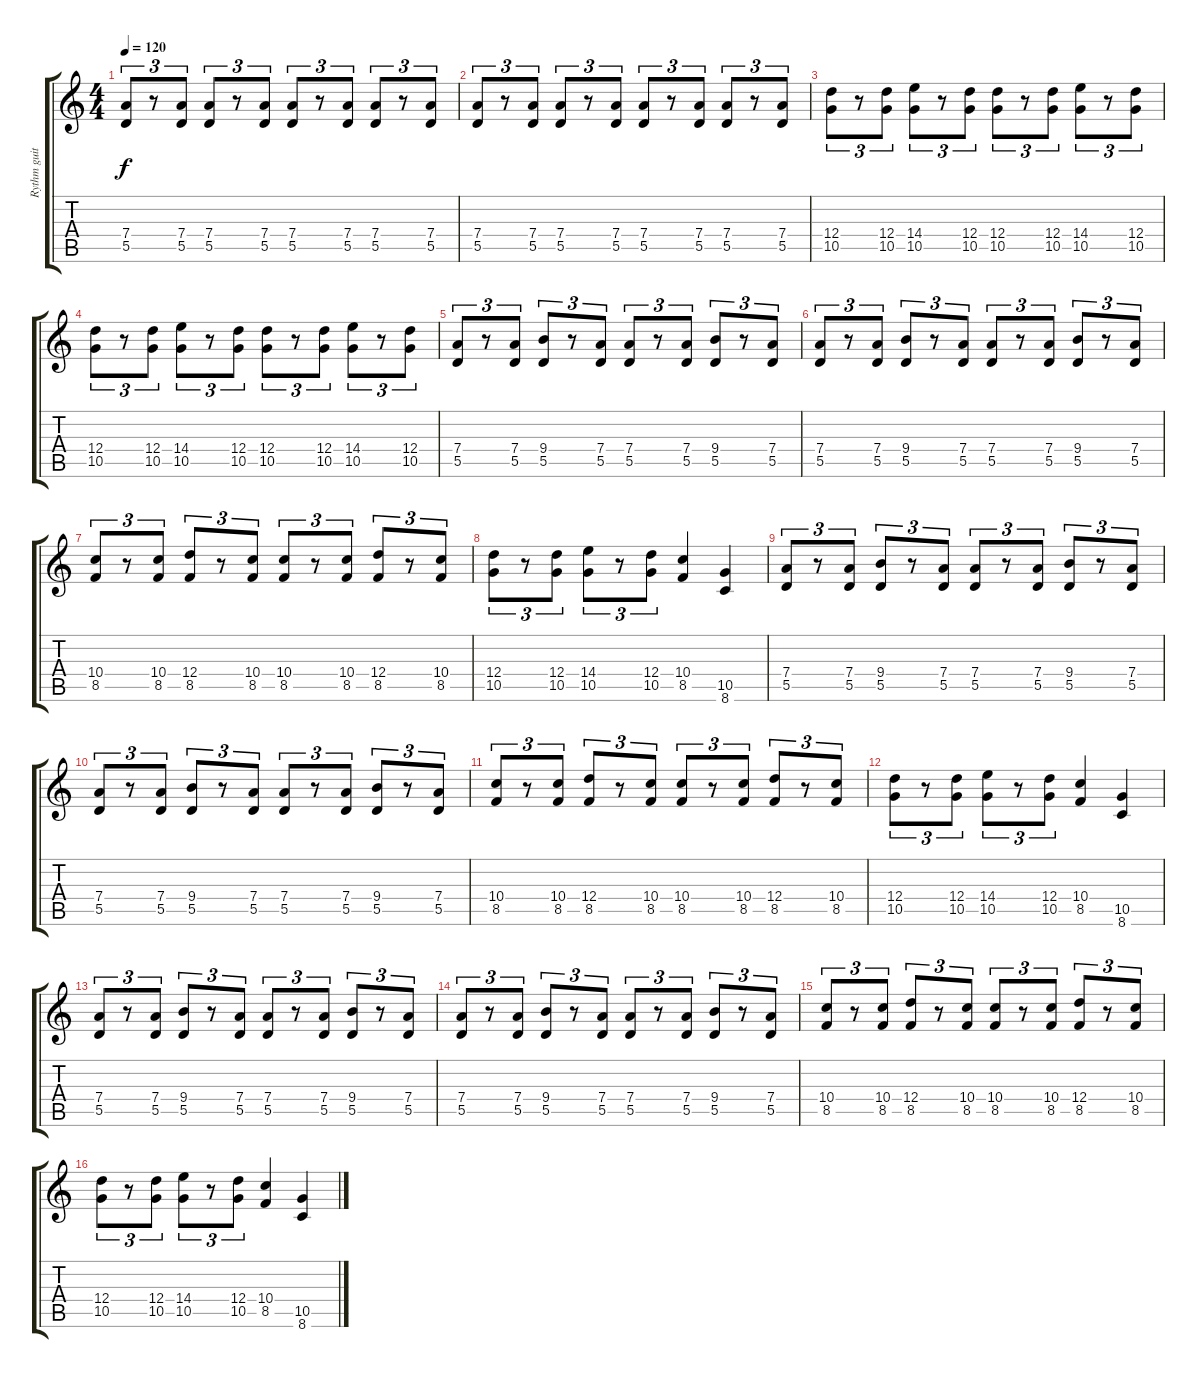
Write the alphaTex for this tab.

\track ("Rythm guitar" "Rythm guit") {instrument acousticguitarsteel}
\staff {score tabs}
\tuning (E4 B3 G3 D3 A2 E2) {hide}
\ts (4 4)
\tempo 120
\clef g2
\ks c
(7.4 5.5).8{tu (3 2) dy f} r.8{tu (3 2)} (7.4 5.5).8{tu (3 2)} (7.4 5.5).8{tu (3 2)} r.8{tu (3 2)} (7.4 5.5).8{tu (3 2)} (7.4 5.5).8{tu (3 2)} r.8{tu (3 2)} (7.4 5.5).8{tu (3 2)} (7.4 5.5).8{tu (3 2)} r.8{tu (3 2)} (7.4 5.5).8{tu (3 2)} |
(7.4 5.5).8{tu (3 2)} r.8{tu (3 2)} (7.4 5.5).8{tu (3 2)} (7.4 5.5).8{tu (3 2)} r.8{tu (3 2)} (7.4 5.5).8{tu (3 2)} (7.4 5.5).8{tu (3 2)} r.8{tu (3 2)} (7.4 5.5).8{tu (3 2)} (7.4 5.5).8{tu (3 2)} r.8{tu (3 2)} (7.4 5.5).8{tu (3 2)} |
(12.4 10.5).8{tu (3 2)} r.8{tu (3 2)} (12.4 10.5).8{tu (3 2)} (14.4 10.5).8{tu (3 2)} r.8{tu (3 2)} (12.4 10.5).8{tu (3 2)} (12.4 10.5).8{tu (3 2)} r.8{tu (3 2)} (12.4 10.5).8{tu (3 2)} (14.4 10.5).8{tu (3 2)} r.8{tu (3 2)} (12.4 10.5).8{tu (3 2)} |
(12.4 10.5).8{tu (3 2)} r.8{tu (3 2)} (12.4 10.5).8{tu (3 2)} (14.4 10.5).8{tu (3 2)} r.8{tu (3 2)} (12.4 10.5).8{tu (3 2)} (12.4 10.5).8{tu (3 2)} r.8{tu (3 2)} (12.4 10.5).8{tu (3 2)} (14.4 10.5).8{tu (3 2)} r.8{tu (3 2)} (12.4 10.5).8{tu (3 2)} |
(7.4 5.5).8{tu (3 2)} r.8{tu (3 2)} (7.4 5.5).8{tu (3 2)} (9.4 5.5).8{tu (3 2)} r.8{tu (3 2)} (7.4 5.5).8{tu (3 2)} (7.4 5.5).8{tu (3 2)} r.8{tu (3 2)} (7.4 5.5).8{tu (3 2)} (9.4 5.5).8{tu (3 2)} r.8{tu (3 2)} (7.4 5.5).8{tu (3 2)} |
(7.4 5.5).8{tu (3 2)} r.8{tu (3 2)} (7.4 5.5).8{tu (3 2)} (9.4 5.5).8{tu (3 2)} r.8{tu (3 2)} (7.4 5.5).8{tu (3 2)} (7.4 5.5).8{tu (3 2)} r.8{tu (3 2)} (7.4 5.5).8{tu (3 2)} (9.4 5.5).8{tu (3 2)} r.8{tu (3 2)} (7.4 5.5).8{tu (3 2)} |
(10.4 8.5).8{tu (3 2)} r.8{tu (3 2)} (10.4 8.5).8{tu (3 2)} (12.4 8.5).8{tu (3 2)} r.8{tu (3 2)} (10.4 8.5).8{tu (3 2)} (10.4 8.5).8{tu (3 2)} r.8{tu (3 2)} (10.4 8.5).8{tu (3 2)} (12.4 8.5).8{tu (3 2)} r.8{tu (3 2)} (10.4 8.5).8{tu (3 2)} |
(12.4 10.5).8{tu (3 2)} r.8{tu (3 2)} (12.4 10.5).8{tu (3 2)} (14.4 10.5).8{tu (3 2)} r.8{tu (3 2)} (12.4 10.5).8{tu (3 2)} (10.4 8.5).4 (10.5 8.6).4 |
(7.4 5.5).8{tu (3 2)} r.8{tu (3 2)} (7.4 5.5).8{tu (3 2)} (9.4 5.5).8{tu (3 2)} r.8{tu (3 2)} (7.4 5.5).8{tu (3 2)} (7.4 5.5).8{tu (3 2)} r.8{tu (3 2)} (7.4 5.5).8{tu (3 2)} (9.4 5.5).8{tu (3 2)} r.8{tu (3 2)} (7.4 5.5).8{tu (3 2)} |
(7.4 5.5).8{tu (3 2)} r.8{tu (3 2)} (7.4 5.5).8{tu (3 2)} (9.4 5.5).8{tu (3 2)} r.8{tu (3 2)} (7.4 5.5).8{tu (3 2)} (7.4 5.5).8{tu (3 2)} r.8{tu (3 2)} (7.4 5.5).8{tu (3 2)} (9.4 5.5).8{tu (3 2)} r.8{tu (3 2)} (7.4 5.5).8{tu (3 2)} |
(10.4 8.5).8{tu (3 2)} r.8{tu (3 2)} (10.4 8.5).8{tu (3 2)} (12.4 8.5).8{tu (3 2)} r.8{tu (3 2)} (10.4 8.5).8{tu (3 2)} (10.4 8.5).8{tu (3 2)} r.8{tu (3 2)} (10.4 8.5).8{tu (3 2)} (12.4 8.5).8{tu (3 2)} r.8{tu (3 2)} (10.4 8.5).8{tu (3 2)} |
(12.4 10.5).8{tu (3 2)} r.8{tu (3 2)} (12.4 10.5).8{tu (3 2)} (14.4 10.5).8{tu (3 2)} r.8{tu (3 2)} (12.4 10.5).8{tu (3 2)} (10.4 8.5).4 (10.5 8.6).4 |
(7.4 5.5).8{tu (3 2)} r.8{tu (3 2)} (7.4 5.5).8{tu (3 2)} (9.4 5.5).8{tu (3 2)} r.8{tu (3 2)} (7.4 5.5).8{tu (3 2)} (7.4 5.5).8{tu (3 2)} r.8{tu (3 2)} (7.4 5.5).8{tu (3 2)} (9.4 5.5).8{tu (3 2)} r.8{tu (3 2)} (7.4 5.5).8{tu (3 2)} |
(7.4 5.5).8{tu (3 2)} r.8{tu (3 2)} (7.4 5.5).8{tu (3 2)} (9.4 5.5).8{tu (3 2)} r.8{tu (3 2)} (7.4 5.5).8{tu (3 2)} (7.4 5.5).8{tu (3 2)} r.8{tu (3 2)} (7.4 5.5).8{tu (3 2)} (9.4 5.5).8{tu (3 2)} r.8{tu (3 2)} (7.4 5.5).8{tu (3 2)} |
(10.4 8.5).8{tu (3 2)} r.8{tu (3 2)} (10.4 8.5).8{tu (3 2)} (12.4 8.5).8{tu (3 2)} r.8{tu (3 2)} (10.4 8.5).8{tu (3 2)} (10.4 8.5).8{tu (3 2)} r.8{tu (3 2)} (10.4 8.5).8{tu (3 2)} (12.4 8.5).8{tu (3 2)} r.8{tu (3 2)} (10.4 8.5).8{tu (3 2)} |
(12.4 10.5).8{tu (3 2)} r.8{tu (3 2)} (12.4 10.5).8{tu (3 2)} (14.4 10.5).8{tu (3 2)} r.8{tu (3 2)} (12.4 10.5).8{tu (3 2)} (10.4 8.5).4 (10.5 8.6).4
